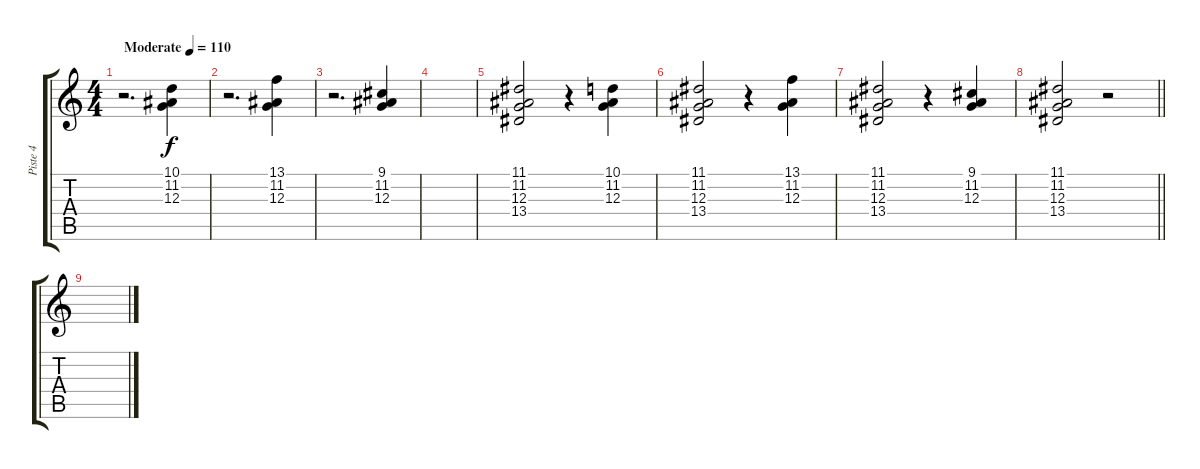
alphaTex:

\track ("Piste 4" "Piste 4") {instrument stringensemble1}
\staff {score tabs}
\tuning (E4 B3 G3 D3 A2 E2) {hide}
\ts (4 4)
\section ("" "")
\tempo (110 "Moderate")
\clef g2
\ks c
r.2{d dy f instrument stringensemble1} (10.1 11.2 12.3).4 |
r.2{d} (13.1 11.2 12.3).4 |
r.2{d} (9.1 11.2 12.3).4 |
|
(11.1 11.2 12.3 13.4).2 r.4 (10.1 11.2 12.3).4 |
(11.1 11.2 12.3 13.4).2 r.4 (13.1 11.2 12.3).4 |
(11.1 11.2 12.3 13.4).2 r.4 (9.1 11.2 12.3).4 |
\barLineRight lightlight
(11.1 11.2 12.3 13.4).2 r.2 |
\section ("" "")
